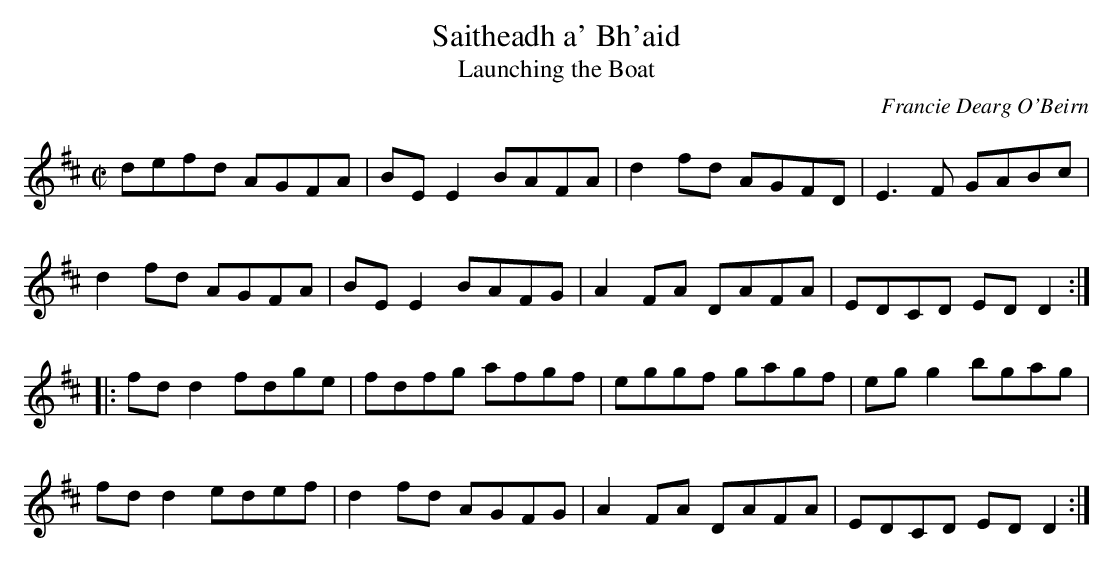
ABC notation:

X:1
T:Saitheadh a' Bh'aid
T:Launching the Boat
C:Francie Dearg O'Beirn
M:C|
K:D
defd AGFA|BEE2 BAFA|d2fd AGFD|E3F GABc|
d2fd AGFA|BEE2 BAFG|A2FA DAFA|EDCD EDD2:|
|:fdd2 fdge|fdfg afgf|eggf gagf|egg2 bgag|
fdd2 edef|d2fd AGFG|A2FA DAFA|EDCD EDD2:|
